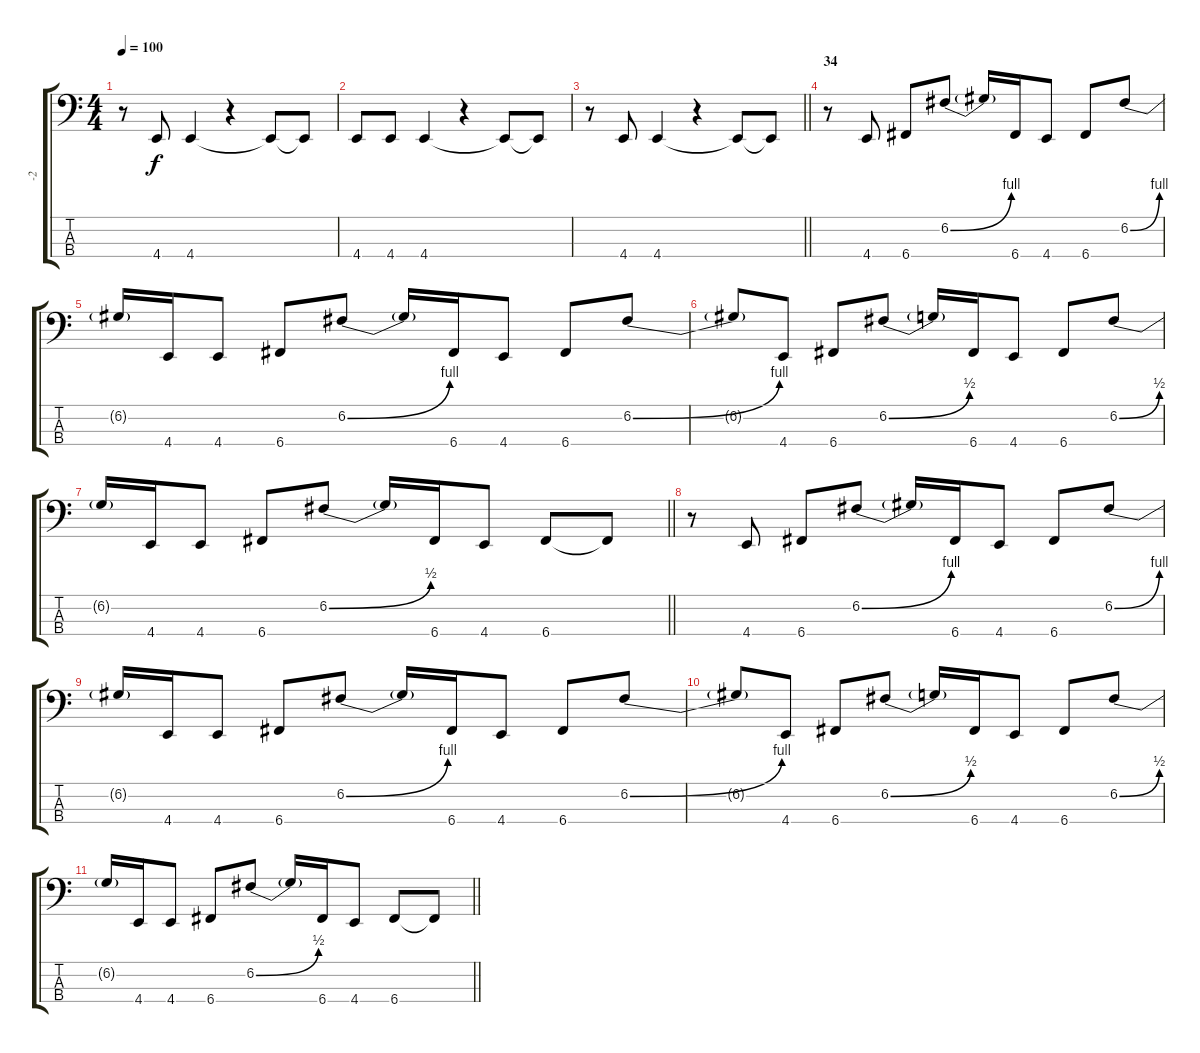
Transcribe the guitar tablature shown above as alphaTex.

\track ("-2" "-2") {instrument electricbassfinger}
\staff {score tabs}
\tuning (F2 C2 G1 C1) {hide}
\ts (4 4)
\tempo 100
\clef f4
\ks c
r.8{dy f} 4.4.8 4.4.4 r.4 4.4{t}.8 4.4{t}.8 |
4.4.8 4.4.8 4.4.4 r.4 4.4{t}.8 4.4{t}.8 |
\barLineRight lightlight
r.8 4.4.8 4.4.4 r.4 4.4{t}.8 4.4{t}.8 |
\section ("" "34")
r.8 4.4.8 6.4.8 6.2{be (bend 0 0 60 4)}.8 6.2{t}.16 6.4.16 4.4.8 6.4.8 6.2{be (bend 0 0 60 4)}.8 |
6.2{t}.16 4.4.16 4.4.8 6.4.8 6.2{be (bend 0 0 60 4)}.8 6.2{t}.16 6.4.16 4.4.8 6.4.8 6.2{be (bend 0 0 60 4)}.8 |
6.2{t}.8 4.4.8 6.4.8 6.2{be (bend 0 0 60 2)}.8 6.2{t}.16 6.4.16 4.4.8 6.4.8 6.2{be (bend 0 0 60 2)}.8 |
\barLineRight lightlight
6.2{t}.16 4.4.16 4.4.8 6.4.8 6.2{be (bend 0 0 60 2)}.8 6.2{t}.16 6.4.16 4.4.8 6.4.8 6.4{t}.8 |
r.8 4.4.8 6.4.8 6.2{be (bend 0 0 60 4)}.8 6.2{t}.16 6.4.16 4.4.8 6.4.8 6.2{be (bend 0 0 60 4)}.8 |
6.2{t}.16 4.4.16 4.4.8 6.4.8 6.2{be (bend 0 0 60 4)}.8 6.2{t}.16 6.4.16 4.4.8 6.4.8 6.2{be (bend 0 0 60 4)}.8 |
6.2{t}.8 4.4.8 6.4.8 6.2{be (bend 0 0 60 2)}.8 6.2{t}.16 6.4.16 4.4.8 6.4.8 6.2{be (bend 0 0 60 2)}.8 |
\barLineRight lightlight
6.2{t}.16 4.4.16 4.4.8 6.4.8 6.2{be (bend 0 0 60 2)}.8 6.2{t}.16 6.4.16 4.4.8 6.4.8 6.4{t}.8
